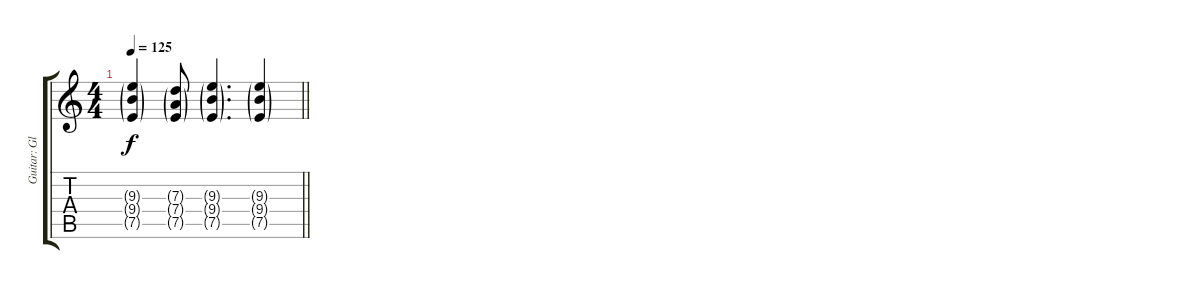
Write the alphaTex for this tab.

\track ("Guitar: Glenn" "Guitar: Gl") {instrument distortionguitar}
\staff {score tabs}
\tuning (E4 B3 G3 D3 A2 E2) {hide}
\ts (4 4)
\tempo 125
\clef g2
\barLineRight lightlight
\ks c
(9.3{g} 9.4{g} 7.5{g}).4{dy f} (7.3{g} 7.4{g} 7.5{g}).8 (9.3{g} 9.4{g} 7.5{g}).4{d} (9.3{g} 9.4{g} 7.5{g}).4
